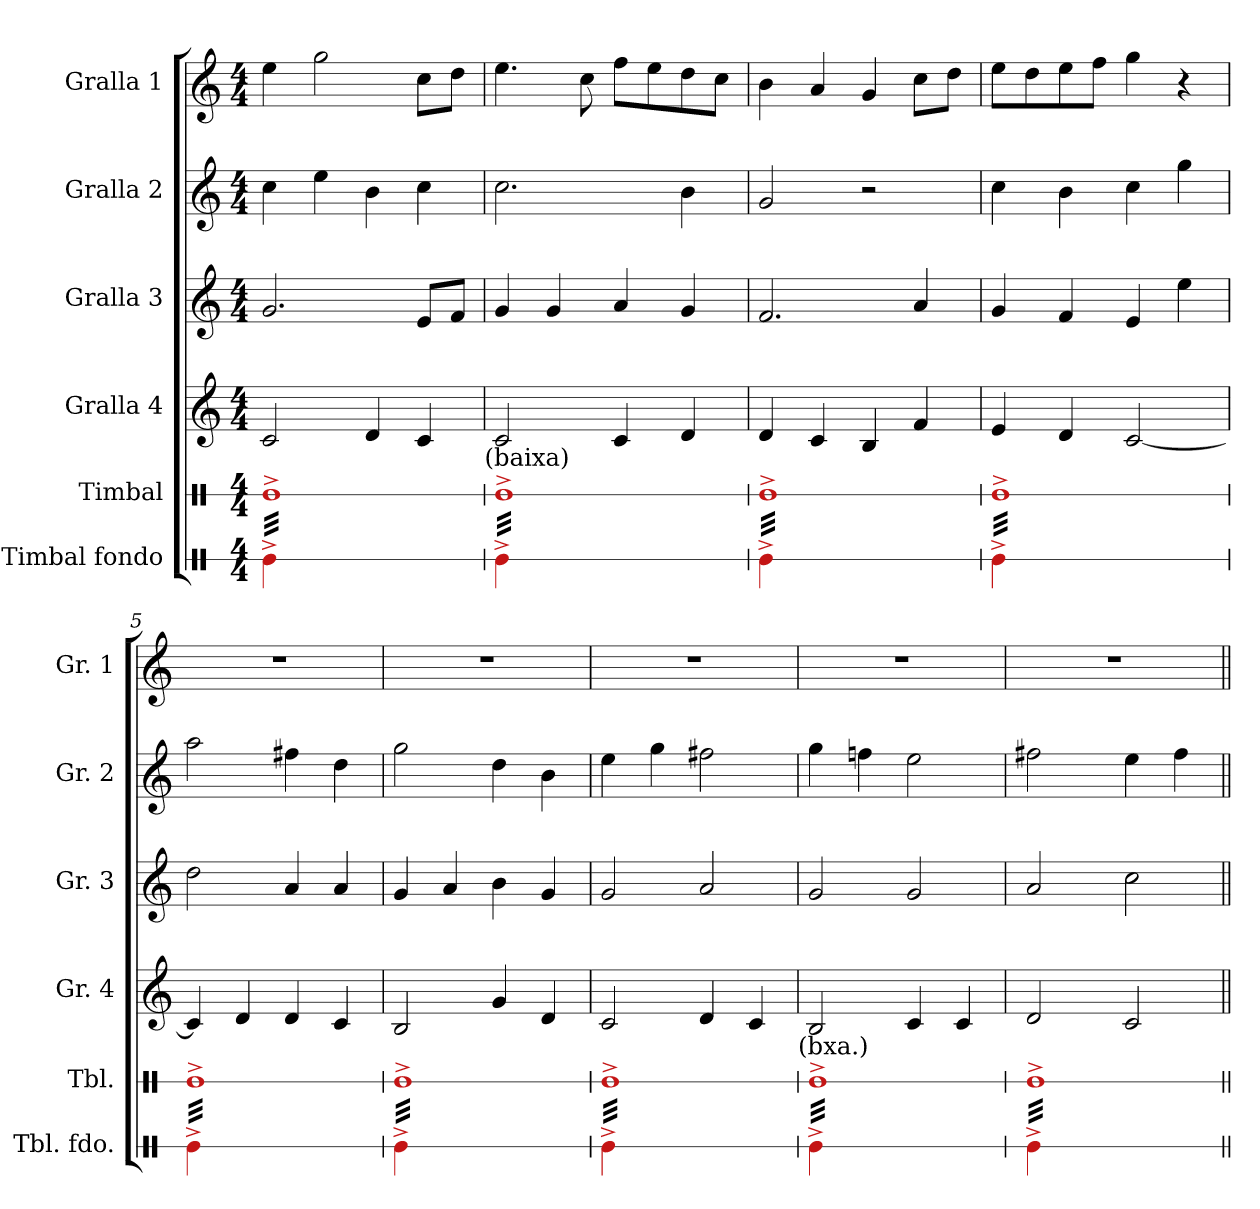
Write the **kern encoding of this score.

**kern	**kern	**kern	**kern	**kern	**kern
*part6	*part5	*part4	*part3	*part2	*part1
*staff6	*staff5	*staff4	*staff3	*staff2	*staff1
*I"Timbal fondo	*I"Timbal	*I"Gralla 4	*I"Gralla 3	*I"Gralla 2	*I"Gralla 1
*I'Tbl. fdo.	*I'Tbl.	*I'Gr. 4	*I'Gr. 3	*I'Gr. 2	*I'Gr. 1
*stria1	*stria1	*	*	*	*
*clefX	*clefX	*clefG2	*clefG2	*clefG2	*clefG2
*k[]	*k[]	*k[]	*k[]	*k[]	*k[]
*M4/4	*M4/4	*M4/4	*M4/4	*M4/4	*M4/4
*MM80	*MM80	*MM80	*MM80	*MM80	*MM80
=1	=1	=1	=1	=1	=1
*	*tremolo	*	*	*	*
4e^\	32e^LLL	2c/	2.g/	4cc\	4ee\
.	32e^	.	.	.	.
.	32e^	.	.	.	.
.	32e^	.	.	.	.
.	32e^	.	.	.	.
.	32e^	.	.	.	.
.	32e^	.	.	.	.
.	32e^	.	.	.	.
2.ryy	32e^	.	.	4ee\	2gg\
.	32e^	.	.	.	.
.	32e^	.	.	.	.
.	32e^	.	.	.	.
.	32e^	.	.	.	.
.	32e^	.	.	.	.
.	32e^	.	.	.	.
.	32e^	.	.	.	.
.	32e^	4d/	.	4b\	.
.	32e^	.	.	.	.
.	32e^	.	.	.	.
.	32e^	.	.	.	.
.	32e^	.	.	.	.
.	32e^	.	.	.	.
.	32e^	.	.	.	.
.	32e^	.	.	.	.
.	32e^	4c/	8e/L	4cc\	8cc\L
.	32e^	.	.	.	.
.	32e^	.	.	.	.
.	32e^	.	.	.	.
.	32e^	.	8f/J	.	8dd\J
.	32e^	.	.	.	.
.	32e^	.	.	.	.
.	32e^JJJ	.	.	.	.
!	!	!LO:TX:b:t=(baixa)	!	!	!
=2	=2	=2	=2	=2	=2
4e^\	32e^LLL	2c/	4g/	2.cc\	4.ee\
.	32e^	.	.	.	.
.	32e^	.	.	.	.
.	32e^	.	.	.	.
.	32e^	.	.	.	.
.	32e^	.	.	.	.
.	32e^	.	.	.	.
.	32e^	.	.	.	.
2.ryy	32e^	.	4g/	.	.
.	32e^	.	.	.	.
.	32e^	.	.	.	.
.	32e^	.	.	.	.
.	32e^	.	.	.	8cc\
.	32e^	.	.	.	.
.	32e^	.	.	.	.
.	32e^	.	.	.	.
.	32e^	4c/	4a/	.	8ff\L
.	32e^	.	.	.	.
.	32e^	.	.	.	.
.	32e^	.	.	.	.
.	32e^	.	.	.	8ee\
.	32e^	.	.	.	.
.	32e^	.	.	.	.
.	32e^	.	.	.	.
.	32e^	4d/	4g/	4b\	8dd\
.	32e^	.	.	.	.
.	32e^	.	.	.	.
.	32e^	.	.	.	.
.	32e^	.	.	.	8cc\J
.	32e^	.	.	.	.
.	32e^	.	.	.	.
.	32e^JJJ	.	.	.	.
=3	=3	=3	=3	=3	=3
4e^\	32e^LLL	4d/	2.f/	2g/	4b\
.	32e^	.	.	.	.
.	32e^	.	.	.	.
.	32e^	.	.	.	.
.	32e^	.	.	.	.
.	32e^	.	.	.	.
.	32e^	.	.	.	.
.	32e^	.	.	.	.
2.ryy	32e^	4c/	.	.	4a/
.	32e^	.	.	.	.
.	32e^	.	.	.	.
.	32e^	.	.	.	.
.	32e^	.	.	.	.
.	32e^	.	.	.	.
.	32e^	.	.	.	.
.	32e^	.	.	.	.
.	32e^	4B/	.	2r	4g/
.	32e^	.	.	.	.
.	32e^	.	.	.	.
.	32e^	.	.	.	.
.	32e^	.	.	.	.
.	32e^	.	.	.	.
.	32e^	.	.	.	.
.	32e^	.	.	.	.
.	32e^	4f/	4a/	.	8cc\L
.	32e^	.	.	.	.
.	32e^	.	.	.	.
.	32e^	.	.	.	.
.	32e^	.	.	.	8dd\J
.	32e^	.	.	.	.
.	32e^	.	.	.	.
.	32e^JJJ	.	.	.	.
=4	=4	=4	=4	=4	=4
4e^\	32e^LLL	4e/	4g/	4cc\	8ee\L
.	32e^	.	.	.	.
.	32e^	.	.	.	.
.	32e^	.	.	.	.
.	32e^	.	.	.	8dd\
.	32e^	.	.	.	.
.	32e^	.	.	.	.
.	32e^	.	.	.	.
2.ryy	32e^	4d/	4f/	4b\	8ee\
.	32e^	.	.	.	.
.	32e^	.	.	.	.
.	32e^	.	.	.	.
.	32e^	.	.	.	8ff\J
.	32e^	.	.	.	.
.	32e^	.	.	.	.
.	32e^	.	.	.	.
.	32e^	[2c/	4e/	4cc\	4gg\
.	32e^	.	.	.	.
.	32e^	.	.	.	.
.	32e^	.	.	.	.
.	32e^	.	.	.	.
.	32e^	.	.	.	.
.	32e^	.	.	.	.
.	32e^	.	.	.	.
.	32e^	.	4ee\	4gg\	4r
.	32e^	.	.	.	.
.	32e^	.	.	.	.
.	32e^	.	.	.	.
.	32e^	.	.	.	.
.	32e^	.	.	.	.
.	32e^	.	.	.	.
.	32e^JJJ	.	.	.	.
=5	=5	=5	=5	=5	=5
4e^\	32e^LLL	4c/]	2dd\	2aa\	1r
.	32e^	.	.	.	.
.	32e^	.	.	.	.
.	32e^	.	.	.	.
.	32e^	.	.	.	.
.	32e^	.	.	.	.
.	32e^	.	.	.	.
.	32e^	.	.	.	.
2.ryy	32e^	4d/	.	.	.
.	32e^	.	.	.	.
.	32e^	.	.	.	.
.	32e^	.	.	.	.
.	32e^	.	.	.	.
.	32e^	.	.	.	.
.	32e^	.	.	.	.
.	32e^	.	.	.	.
.	32e^	4d/	4a/	4ff#X\	.
.	32e^	.	.	.	.
.	32e^	.	.	.	.
.	32e^	.	.	.	.
.	32e^	.	.	.	.
.	32e^	.	.	.	.
.	32e^	.	.	.	.
.	32e^	.	.	.	.
.	32e^	4c/	4a/	4dd\	.
.	32e^	.	.	.	.
.	32e^	.	.	.	.
.	32e^	.	.	.	.
.	32e^	.	.	.	.
.	32e^	.	.	.	.
.	32e^	.	.	.	.
.	32e^JJJ	.	.	.	.
=6	=6	=6	=6	=6	=6
4e^\	32e^LLL	2B/	4g/	2gg\	1r
.	32e^	.	.	.	.
.	32e^	.	.	.	.
.	32e^	.	.	.	.
.	32e^	.	.	.	.
.	32e^	.	.	.	.
.	32e^	.	.	.	.
.	32e^	.	.	.	.
2.ryy	32e^	.	4a/	.	.
.	32e^	.	.	.	.
.	32e^	.	.	.	.
.	32e^	.	.	.	.
.	32e^	.	.	.	.
.	32e^	.	.	.	.
.	32e^	.	.	.	.
.	32e^	.	.	.	.
.	32e^	4g/	4b\	4dd\	.
.	32e^	.	.	.	.
.	32e^	.	.	.	.
.	32e^	.	.	.	.
.	32e^	.	.	.	.
.	32e^	.	.	.	.
.	32e^	.	.	.	.
.	32e^	.	.	.	.
.	32e^	4d/	4g/	4b\	.
.	32e^	.	.	.	.
.	32e^	.	.	.	.
.	32e^	.	.	.	.
.	32e^	.	.	.	.
.	32e^	.	.	.	.
.	32e^	.	.	.	.
.	32e^JJJ	.	.	.	.
!!LO:LB:g=z
=7	=7	=7	=7	=7	=7
4e^\	32e^LLL	2c/	2g/	4ee\	1r
.	32e^	.	.	.	.
.	32e^	.	.	.	.
.	32e^	.	.	.	.
.	32e^	.	.	.	.
.	32e^	.	.	.	.
.	32e^	.	.	.	.
.	32e^	.	.	.	.
2.ryy	32e^	.	.	4gg\	.
.	32e^	.	.	.	.
.	32e^	.	.	.	.
.	32e^	.	.	.	.
.	32e^	.	.	.	.
.	32e^	.	.	.	.
.	32e^	.	.	.	.
.	32e^	.	.	.	.
.	32e^	4d/	2a/	2ff#X\	.
.	32e^	.	.	.	.
.	32e^	.	.	.	.
.	32e^	.	.	.	.
.	32e^	.	.	.	.
.	32e^	.	.	.	.
.	32e^	.	.	.	.
.	32e^	.	.	.	.
.	32e^	4c/	.	.	.
.	32e^	.	.	.	.
.	32e^	.	.	.	.
.	32e^	.	.	.	.
.	32e^	.	.	.	.
.	32e^	.	.	.	.
.	32e^	.	.	.	.
.	32e^JJJ	.	.	.	.
!	!	!LO:TX:b:t=(bxa.)	!	!	!
=8	=8	=8	=8	=8	=8
4e^\	32e^LLL	2B/	2g/	4gg\	1r
.	32e^	.	.	.	.
.	32e^	.	.	.	.
.	32e^	.	.	.	.
.	32e^	.	.	.	.
.	32e^	.	.	.	.
.	32e^	.	.	.	.
.	32e^	.	.	.	.
2.ryy	32e^	.	.	4ffn\	.
.	32e^	.	.	.	.
.	32e^	.	.	.	.
.	32e^	.	.	.	.
.	32e^	.	.	.	.
.	32e^	.	.	.	.
.	32e^	.	.	.	.
.	32e^	.	.	.	.
.	32e^	4c/	2g/	2ee\	.
.	32e^	.	.	.	.
.	32e^	.	.	.	.
.	32e^	.	.	.	.
.	32e^	.	.	.	.
.	32e^	.	.	.	.
.	32e^	.	.	.	.
.	32e^	.	.	.	.
.	32e^	4c/	.	.	.
.	32e^	.	.	.	.
.	32e^	.	.	.	.
.	32e^	.	.	.	.
.	32e^	.	.	.	.
.	32e^	.	.	.	.
.	32e^	.	.	.	.
.	32e^JJJ	.	.	.	.
=9	=9	=9	=9	=9	=9
4e^\	32e^LLL	2d/	2a/	2ff#X\	1r
.	32e^	.	.	.	.
.	32e^	.	.	.	.
.	32e^	.	.	.	.
.	32e^	.	.	.	.
.	32e^	.	.	.	.
.	32e^	.	.	.	.
.	32e^	.	.	.	.
2.ryy	32e^	.	.	.	.
.	32e^	.	.	.	.
.	32e^	.	.	.	.
.	32e^	.	.	.	.
.	32e^	.	.	.	.
.	32e^	.	.	.	.
.	32e^	.	.	.	.
.	32e^	.	.	.	.
.	32e^	2c/	2cc\	4ee\	.
.	32e^	.	.	.	.
.	32e^	.	.	.	.
.	32e^	.	.	.	.
.	32e^	.	.	.	.
.	32e^	.	.	.	.
.	32e^	.	.	.	.
.	32e^	.	.	.	.
.	32e^	.	.	4ff#\	.
.	32e^	.	.	.	.
.	32e^	.	.	.	.
.	32e^	.	.	.	.
.	32e^	.	.	.	.
.	32e^	.	.	.	.
.	32e^	.	.	.	.
.	32e^JJJ	.	.	.	.
*	*Xtremolo	*	*	*	*
=||	=||	=||	=||	=||	=||
*-	*-	*-	*-	*-	*-
